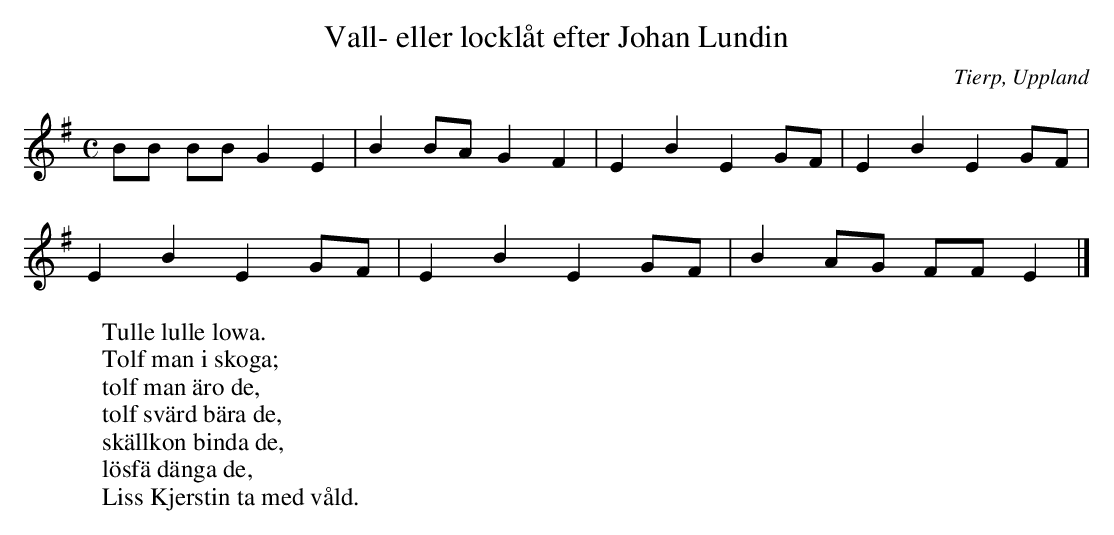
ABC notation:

X:1
T:Vall- eller locklåt efter Johan Lundin
O:Tierp, Uppland
M:C
L:1/8
K:Em
BB BB G2 E2 | B2 BA G2 F2 | E2 B2 E2 GF | E2 B2 E2 GF |
E2 B2 E2 GF | E2 B2 E2 GF | B2 AG FF E2 |]
W: Tulle lulle lowa.
W: Tolf man i skoga;
W: tolf man äro de,
W: tolf svärd bära de,
W: skällkon binda de,
W: lösfä dänga de,
W: Liss Kjerstin ta med våld.
